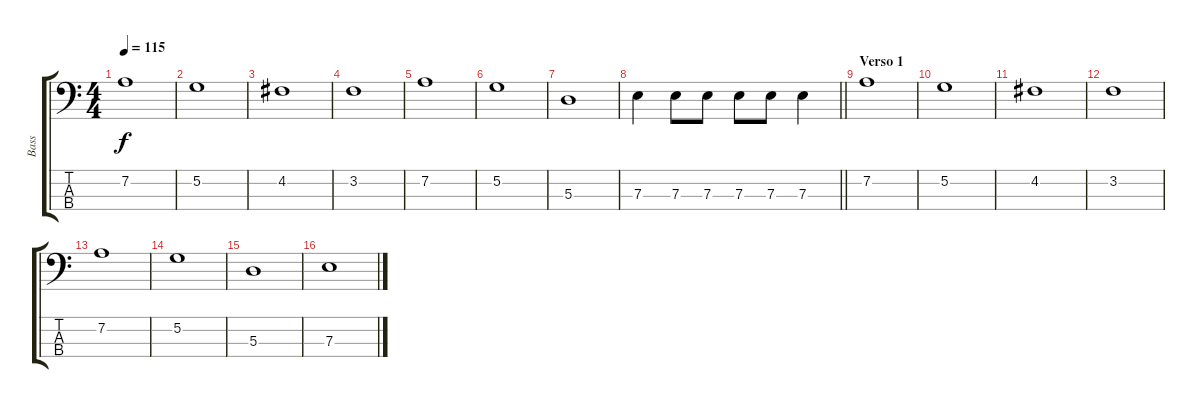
\track ("Bass" "Bass") {instrument electricbassfinger}
\staff {score tabs}
\tuning (G2 D2 A1 E1) {hide}
\ts (4 4)
\tempo 115
\clef f4
\ks c
7.2.1{dy f instrument electricbassfinger} |
5.2.1 |
4.2.1 |
3.2.1 |
7.2.1 |
5.2.1 |
5.3.1 |
\barLineRight lightlight
7.3.4 7.3.8 7.3.8 7.3.8 7.3.8 7.3.4 |
\section ("" "Verso 1")
7.2.1 |
5.2.1 |
4.2.1 |
3.2.1 |
7.2.1 |
5.2.1 |
5.3.1 |
7.3.1
